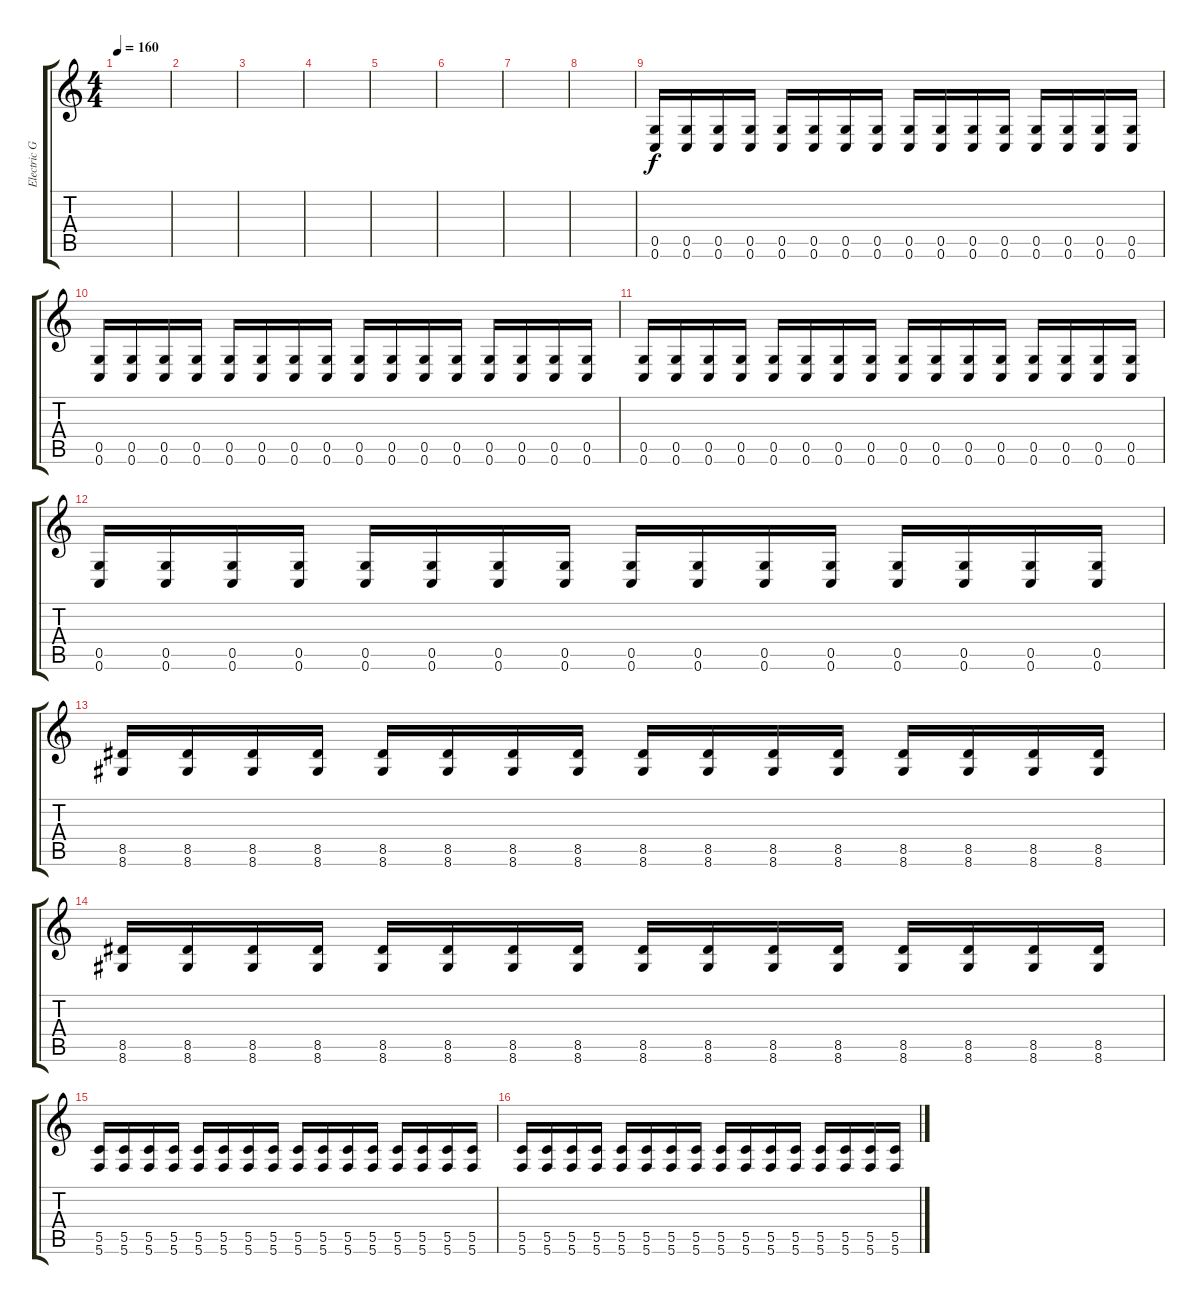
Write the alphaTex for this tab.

\track ("Electric Guitar" "Electric G") {instrument distortionguitar}
\staff {score tabs}
\tuning (D4 A3 F3 C3 G2 C2) {hide}
\ts (4 4)
\tempo 160
\clef g2
\ks c
|
|
|
|
|
|
|
|
(0.5 0.6).16 (0.5 0.6).16 (0.5 0.6).16 (0.5 0.6).16 (0.5 0.6).16 (0.5 0.6).16 (0.5 0.6).16 (0.5 0.6).16 (0.5 0.6).16 (0.5 0.6).16 (0.5 0.6).16 (0.5 0.6).16 (0.5 0.6).16 (0.5 0.6).16 (0.5 0.6).16 (0.5 0.6).16 |
(0.5 0.6).16 (0.5 0.6).16 (0.5 0.6).16 (0.5 0.6).16 (0.5 0.6).16 (0.5 0.6).16 (0.5 0.6).16 (0.5 0.6).16 (0.5 0.6).16 (0.5 0.6).16 (0.5 0.6).16 (0.5 0.6).16 (0.5 0.6).16 (0.5 0.6).16 (0.5 0.6).16 (0.5 0.6).16 |
(0.5 0.6).16 (0.5 0.6).16 (0.5 0.6).16 (0.5 0.6).16 (0.5 0.6).16 (0.5 0.6).16 (0.5 0.6).16 (0.5 0.6).16 (0.5 0.6).16 (0.5 0.6).16 (0.5 0.6).16 (0.5 0.6).16 (0.5 0.6).16 (0.5 0.6).16 (0.5 0.6).16 (0.5 0.6).16 |
(0.5 0.6).16 (0.5 0.6).16 (0.5 0.6).16 (0.5 0.6).16 (0.5 0.6).16 (0.5 0.6).16 (0.5 0.6).16 (0.5 0.6).16 (0.5 0.6).16 (0.5 0.6).16 (0.5 0.6).16 (0.5 0.6).16 (0.5 0.6).16 (0.5 0.6).16 (0.5 0.6).16 (0.5 0.6).16 |
(8.5 8.6).16 (8.5 8.6).16 (8.5 8.6).16 (8.5 8.6).16 (8.5 8.6).16 (8.5 8.6).16 (8.5 8.6).16 (8.5 8.6).16 (8.5 8.6).16 (8.5 8.6).16 (8.5 8.6).16 (8.5 8.6).16 (8.5 8.6).16 (8.5 8.6).16 (8.5 8.6).16 (8.5 8.6).16 |
(8.5 8.6).16 (8.5 8.6).16 (8.5 8.6).16 (8.5 8.6).16 (8.5 8.6).16 (8.5 8.6).16 (8.5 8.6).16 (8.5 8.6).16 (8.5 8.6).16 (8.5 8.6).16 (8.5 8.6).16 (8.5 8.6).16 (8.5 8.6).16 (8.5 8.6).16 (8.5 8.6).16 (8.5 8.6).16 |
(5.5 5.6).16 (5.5 5.6).16 (5.5 5.6).16 (5.5 5.6).16 (5.5 5.6).16 (5.5 5.6).16 (5.5 5.6).16 (5.5 5.6).16 (5.5 5.6).16 (5.5 5.6).16 (5.5 5.6).16 (5.5 5.6).16 (5.5 5.6).16 (5.5 5.6).16 (5.5 5.6).16 (5.5 5.6).16 |
(5.5 5.6).16 (5.5 5.6).16 (5.5 5.6).16 (5.5 5.6).16 (5.5 5.6).16 (5.5 5.6).16 (5.5 5.6).16 (5.5 5.6).16 (5.5 5.6).16 (5.5 5.6).16 (5.5 5.6).16 (5.5 5.6).16 (5.5 5.6).16 (5.5 5.6).16 (5.5 5.6).16 (5.5 5.6).16
